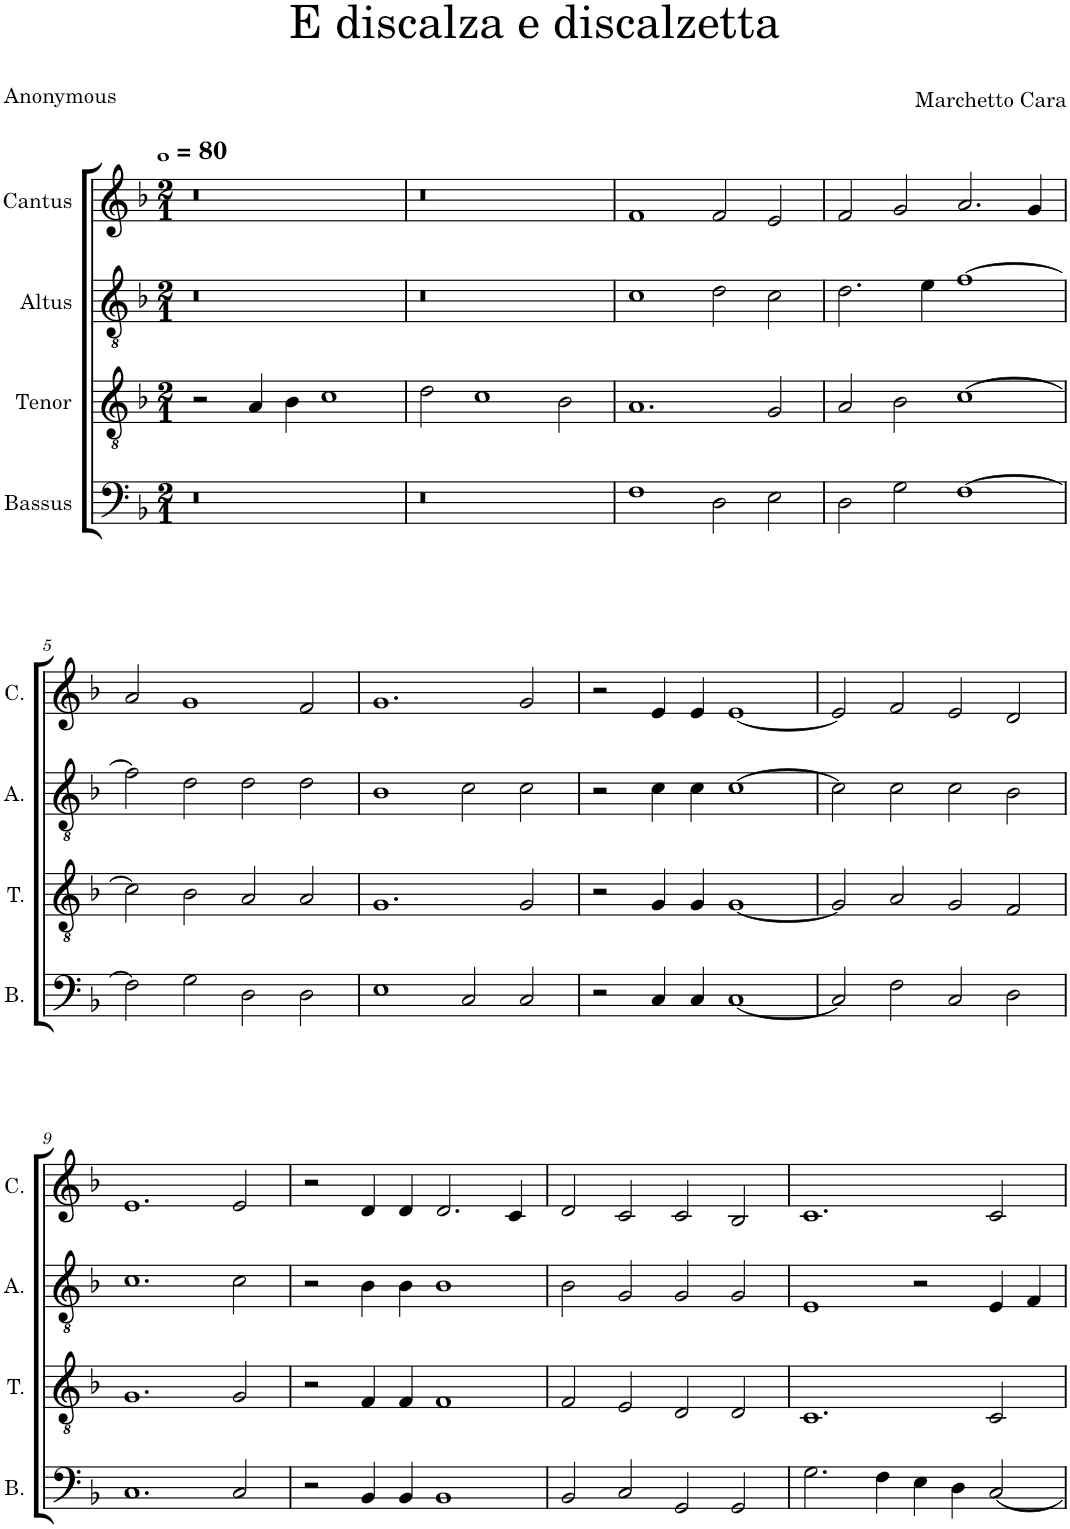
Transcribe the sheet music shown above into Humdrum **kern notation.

**kern	**kern	**kern	**kern
*part4	*part3	*part2	*part1
*staff4	*staff3	*staff2	*staff1
*I"Bassus	*I"Tenor	*I"Altus	*I"Cantus
*I'B.	*I'T.	*I'A.	*I'C.
*clefF4	*clefGv2	*clefGv2	*clefG2
*k[b-]	*k[b-]	*k[b-]	*k[b-]
*M2/1	*M2/1	*M2/1	*M2/1
*MM320	*MM320	*MM320	*MM320
=1	=1	=1	=1
0r	2r	0r	0r
.	4A/	.	.
.	4B-\	.	.
.	1c	.	.
=2	=2	=2	=2
0r	2d\	0r	0r
.	1c	.	.
.	2B-\	.	.
=3	=3	=3	=3
1F	1.A	1c	1f
2D\	.	2d\	2f/
2E\	2G/	2c\	2e/
=4	=4	=4	=4
2D\	2A/	2.d\	2f/
2G\	2B-\	.	2g/
.	.	4e\	.
[1F	[1c	[1f	2.a/
.	.	.	4g/
!!LO:LB:g=z
=5	=5	=5	=5
2F\]	2c\]	2f\]	2a/
2G\	2B-\	2d\	1g
2D\	2A/	2d\	.
2D\	2A/	2d\	2f/
=6	=6	=6	=6
1E	1.G	1B-	1.g
2C/	.	2c\	.
2C/	2G/	2c\	2g/
=7	=7	=7	=7
2r	2r	2r	2r
4C/	4G/	4c\	4e/
4C/	4G/	4c\	4e/
[1C	[1G	[1c	[1e
=8	=8	=8	=8
2C/]	2G/]	2c\]	2e/]
2F\	2A/	2c\	2f/
2C/	2G/	2c\	2e/
2D\	2F/	2B-\	2d/
!!LO:LB:g=z
=9	=9	=9	=9
1.C	1.G	1.c	1.e
2C/	2G/	2c\	2e/
=10	=10	=10	=10
2r	2r	2r	2r
4BB-/	4F/	4B-\	4d/
4BB-/	4F/	4B-\	4d/
1BB-	1F	1B-	2.d/
.	.	.	4c/
=11	=11	=11	=11
2BB-/	2F/	2B-\	2d/
2C/	2E/	2G/	2c/
2GG/	2D/	2G/	2c/
2GG/	2D/	2G/	2B-/
=12	=12	=12	=12
2.G\	1.C	1E	1.c
4F\	.	.	.
4E\	.	2r	.
4D\	.	.	.
[2C/	2C/	4E/	2c/
.	.	4F/	.
=	=	=	=
*-	*-	*-	*-
